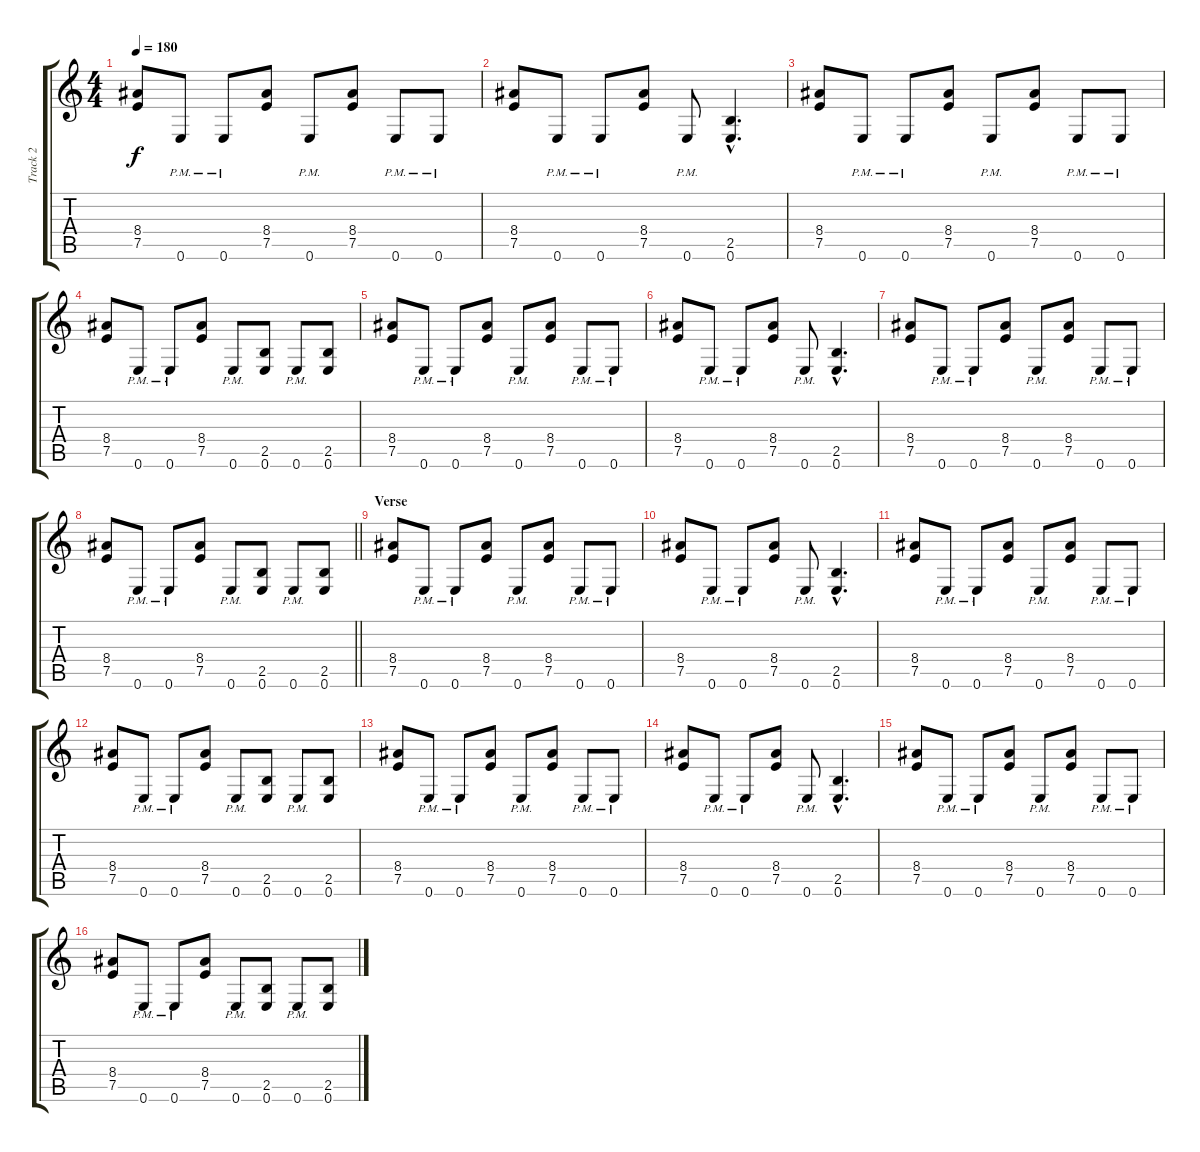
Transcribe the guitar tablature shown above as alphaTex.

\track ("Track 2" "Track 2") {instrument distortionguitar}
\staff {score tabs}
\tuning (E4 B3 G3 D3 A2 E2) {hide}
\ts (4 4)
\tempo 180
\clef g2
\ks c
(8.4 7.5).8{dy f} 0.6{pm}.8 0.6{pm}.8 (8.4 7.5).8 0.6{pm}.8 (8.4 7.5).8 0.6{pm}.8 0.6{pm}.8 |
(8.4 7.5).8 0.6{pm}.8 0.6{pm}.8 (8.4 7.5).8 0.6{pm}.8 (2.5{hac} 0.6{hac}).4{d} |
(8.4 7.5).8 0.6{pm}.8 0.6{pm}.8 (8.4 7.5).8 0.6{pm}.8 (8.4 7.5).8 0.6{pm}.8 0.6{pm}.8 |
(8.4 7.5).8 0.6{pm}.8 0.6{pm}.8 (8.4 7.5).8 0.6{pm}.8 (2.5 0.6).8 0.6{pm}.8 (2.5 0.6).8 |
(8.4 7.5).8 0.6{pm}.8 0.6{pm}.8 (8.4 7.5).8 0.6{pm}.8 (8.4 7.5).8 0.6{pm}.8 0.6{pm}.8 |
(8.4 7.5).8 0.6{pm}.8 0.6{pm}.8 (8.4 7.5).8 0.6{pm}.8 (2.5{hac} 0.6{hac}).4{d} |
(8.4 7.5).8 0.6{pm}.8 0.6{pm}.8 (8.4 7.5).8 0.6{pm}.8 (8.4 7.5).8 0.6{pm}.8 0.6{pm}.8 |
\barLineRight lightlight
(8.4 7.5).8 0.6{pm}.8 0.6{pm}.8 (8.4 7.5).8 0.6{pm}.8 (2.5 0.6).8 0.6{pm}.8 (2.5 0.6).8 |
\section ("" "Verse")
(8.4 7.5).8 0.6{pm}.8 0.6{pm}.8 (8.4 7.5).8 0.6{pm}.8 (8.4 7.5).8 0.6{pm}.8 0.6{pm}.8 |
(8.4 7.5).8 0.6{pm}.8 0.6{pm}.8 (8.4 7.5).8 0.6{pm}.8 (2.5{hac} 0.6{hac}).4{d} |
(8.4 7.5).8 0.6{pm}.8 0.6{pm}.8 (8.4 7.5).8 0.6{pm}.8 (8.4 7.5).8 0.6{pm}.8 0.6{pm}.8 |
(8.4 7.5).8 0.6{pm}.8 0.6{pm}.8 (8.4 7.5).8 0.6{pm}.8 (2.5 0.6).8 0.6{pm}.8 (2.5 0.6).8 |
(8.4 7.5).8 0.6{pm}.8 0.6{pm}.8 (8.4 7.5).8 0.6{pm}.8 (8.4 7.5).8 0.6{pm}.8 0.6{pm}.8 |
(8.4 7.5).8 0.6{pm}.8 0.6{pm}.8 (8.4 7.5).8 0.6{pm}.8 (2.5{hac} 0.6{hac}).4{d} |
(8.4 7.5).8 0.6{pm}.8 0.6{pm}.8 (8.4 7.5).8 0.6{pm}.8 (8.4 7.5).8 0.6{pm}.8 0.6{pm}.8 |
(8.4 7.5).8 0.6{pm}.8 0.6{pm}.8 (8.4 7.5).8 0.6{pm}.8 (2.5 0.6).8 0.6{pm}.8 (2.5 0.6).8
